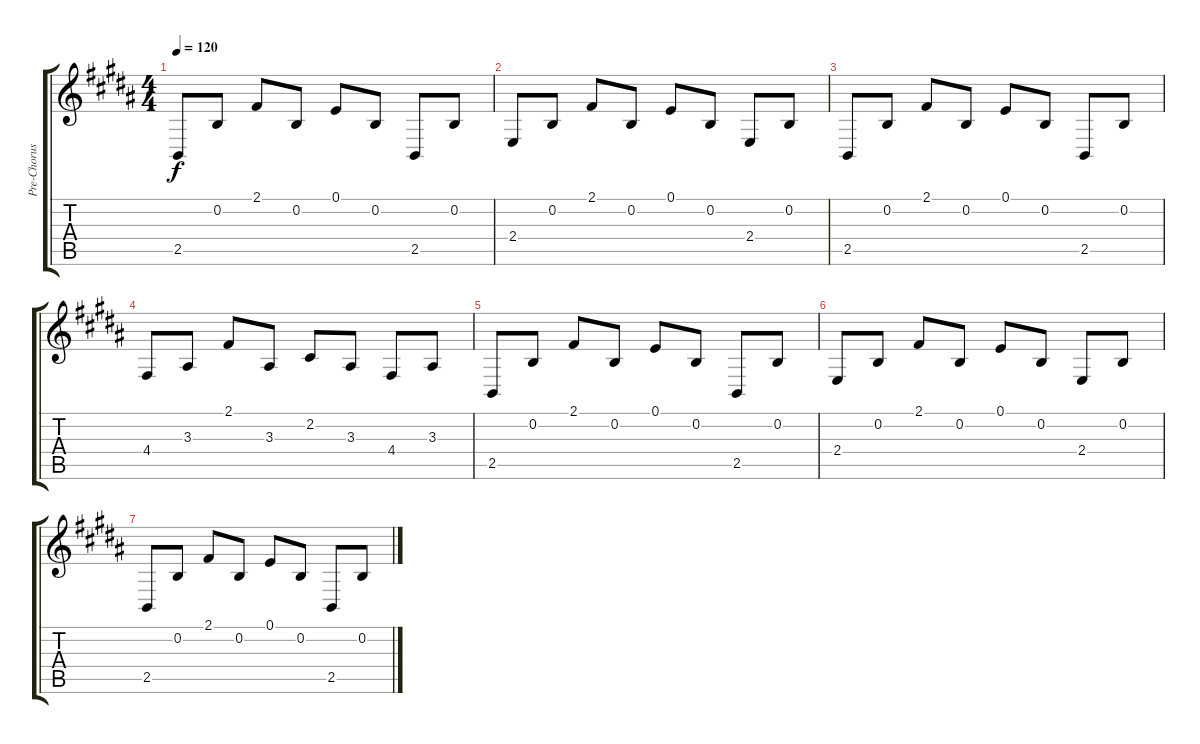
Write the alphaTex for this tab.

\track ("Pre-Chorus - Effect" "Pre-Chorus") {instrument lead6voice}
\staff {score tabs}
\tuning (E4 B3 G3 D3 A2 E2) {hide}
\ts (4 4)
\tempo 120
\clef g2
\ks b
2.5.8{dy f} 0.2.8 2.1.8 0.2.8 0.1.8 0.2.8 2.5.8 0.2.8 |
2.4.8 0.2.8 2.1.8 0.2.8 0.1.8 0.2.8 2.4.8 0.2.8 |
2.5.8 0.2.8 2.1.8 0.2.8 0.1.8 0.2.8 2.5.8 0.2.8 |
4.4.8 3.3.8 2.1.8 3.3.8 2.2.8 3.3.8 4.4.8 3.3.8 |
2.5.8 0.2.8 2.1.8 0.2.8 0.1.8 0.2.8 2.5.8 0.2.8 |
2.4.8 0.2.8 2.1.8 0.2.8 0.1.8 0.2.8 2.4.8 0.2.8 |
2.5.8 0.2.8 2.1.8 0.2.8 0.1.8 0.2.8 2.5.8 0.2.8
